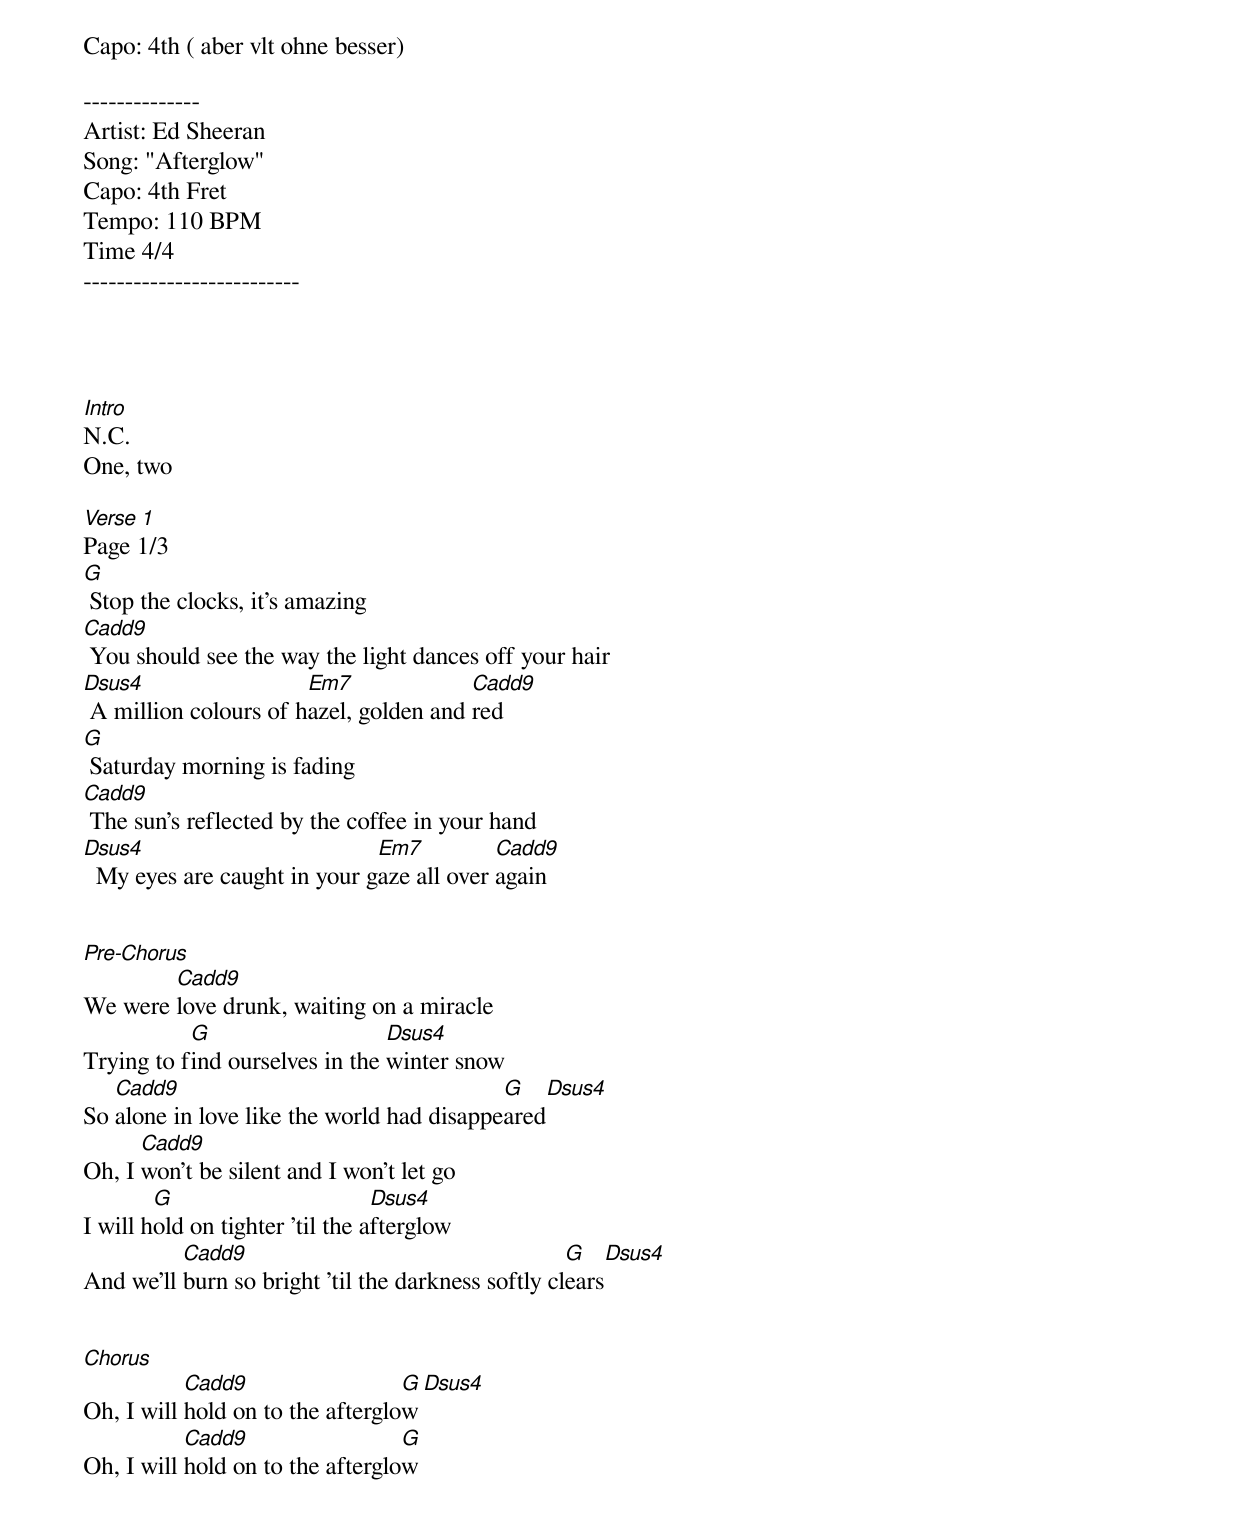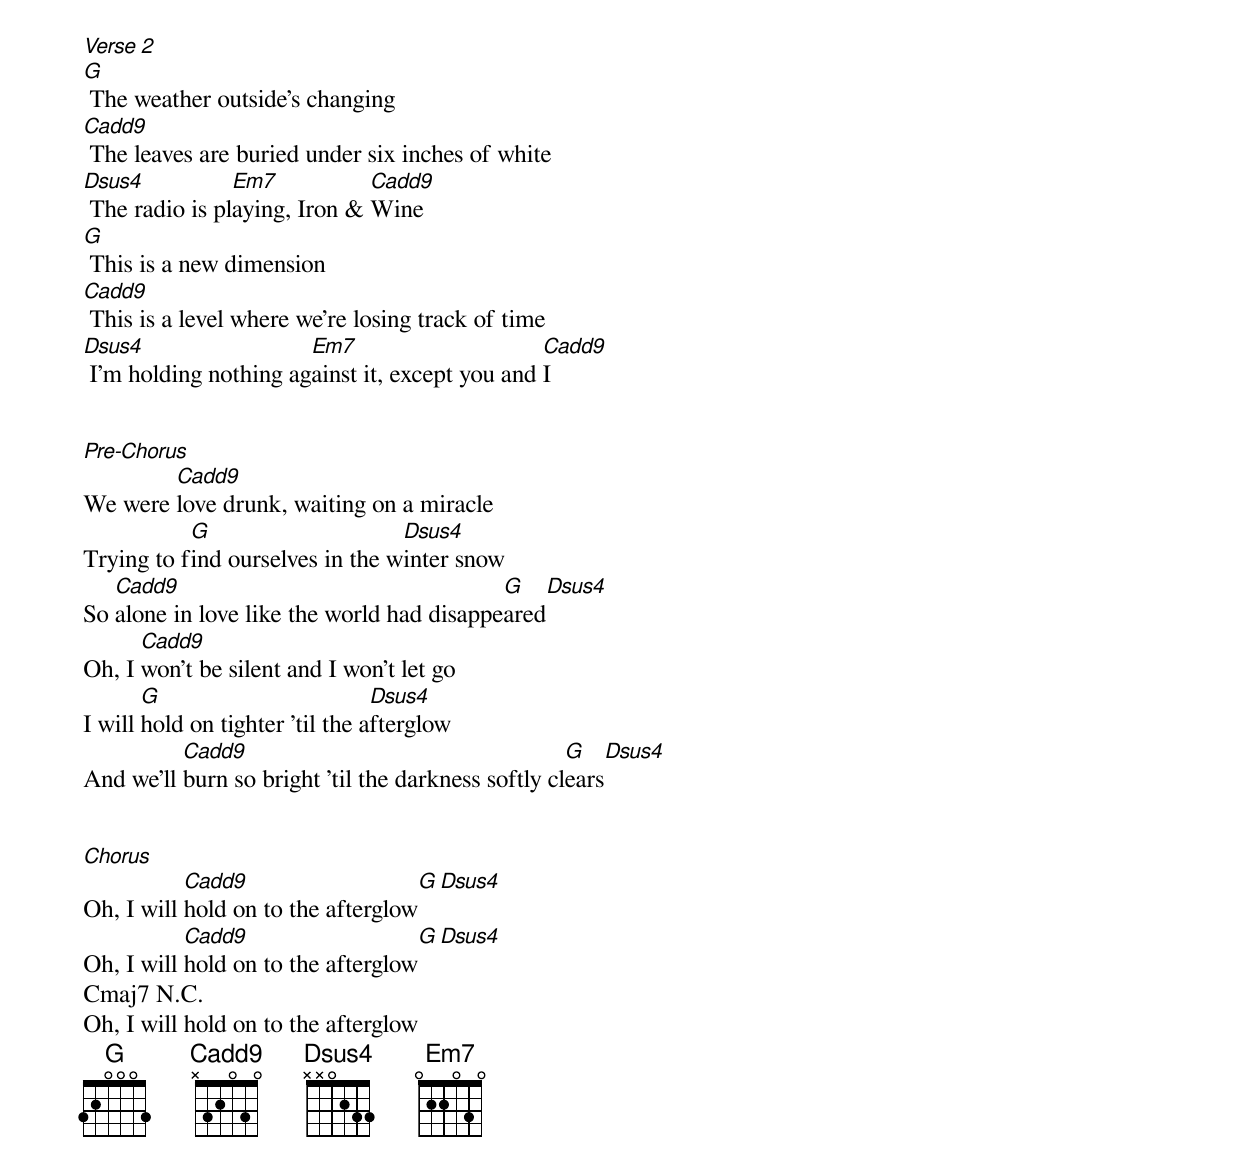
Capo: 4th ( aber vlt ohne besser)

--------------
Artist: Ed Sheeran
Song: "Afterglow"
Capo: 4th Fret
Tempo: 110 BPM
Time 4/4
--------------------------




[Intro]
N.C.
One, two

[Verse 1]
Page 1/3
[G] Stop the clocks, it's amazing
[Cadd9] You should see the way the light dances off your hair
[Dsus4] A million colours of h[Em7]azel, golden and [Cadd9]red
[G] Saturday morning is fading
[Cadd9] The sun's reflected by the coffee in your hand
[Dsus4]  My eyes are caught in your g[Em7]aze all over [Cadd9]again


[Pre-Chorus]
We were [Cadd9]love drunk, waiting on a miracle
Trying to f[G]ind ourselves in the [Dsus4]winter snow
So [Cadd9]alone in love like the world had disappe[G]ared[Dsus4]
Oh, I [Cadd9]won't be silent and I won't let go
I will h[G]old on tighter 'til the a[Dsus4]fterglow
And we'll [Cadd9]burn so bright 'til the darkness softly cl[G]ears[Dsus4]


[Chorus]
Oh, I will [Cadd9]hold on to the afterglo[G]w[Dsus4]
Oh, I will [Cadd9]hold on to the afterglo[G]w


[Verse 2]
[G] The weather outside's changing
[Cadd9] The leaves are buried under six inches of white
[Dsus4] The radio is pl[Em7]aying, Iron & [Cadd9]Wine
[G] This is a new dimension
[Cadd9] This is a level where we're losing track of time
[Dsus4] I'm holding nothing ag[Em7]ainst it, except you and [Cadd9]I


[Pre-Chorus]
We were [Cadd9]love drunk, waiting on a miracle
Trying to f[G]ind ourselves in the w[Dsus4]inter snow
So [Cadd9]alone in love like the world had disappe[G]ared[Dsus4]
Oh, I [Cadd9]won't be silent and I won't let go
I will [G]hold on tighter 'til the a[Dsus4]fterglow
And we'll [Cadd9]burn so bright 'til the darkness softly cl[G]ears[Dsus4]


[Chorus]
Oh, I will [Cadd9]hold on to the afterglow[G][Dsus4]
Oh, I will [Cadd9]hold on to the afterglow[G][Dsus4]
Cmaj7 N.C.
Oh, I will hold on to the afterglow
